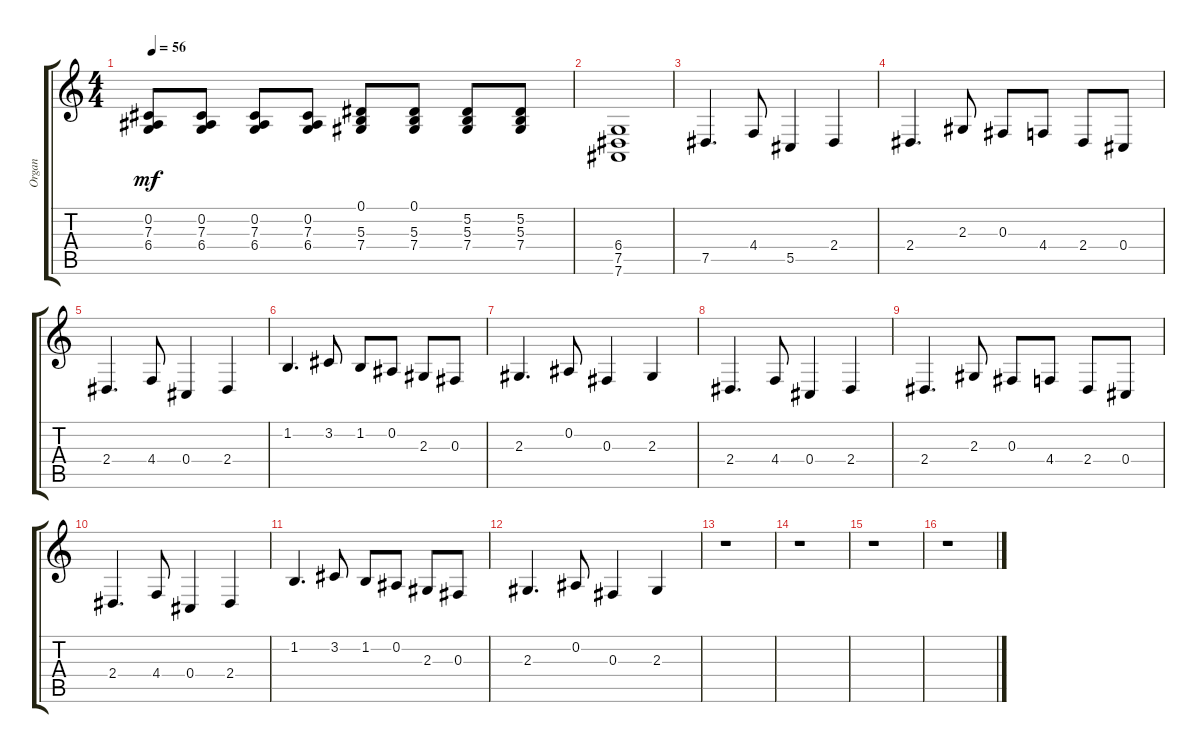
\track ("Organ" "Organ") {instrument churchorgan}
\staff {score tabs}
\tuning (Eb4 Bb3 Gb3 Db3 Ab2 Eb2) {hide}
\ts (4 4)
\tempo 56
\clef g2
\ks c
(0.2 7.3 6.4).8{dy mf} (0.2 7.3 6.4).8 (0.2 7.3 6.4).8 (0.2 7.3 6.4).8 (0.1 5.3 7.4).8 (0.1 5.3 7.4).8 (5.2 5.3 7.4).8 (5.2 5.3 7.4).8 |
(6.4 7.5 7.6).1 |
7.5.4{d} 4.4.8 5.5.4 2.4.4 |
2.4.4{d} 2.3.8 0.3.8 4.4.8 2.4.8 0.4.8 |
2.4.4{d} 4.4.8 0.4.4 2.4.4 |
1.2.4{d} 3.2.8 1.2.8 0.2.8 2.3.8 0.3.8 |
2.3.4{d} 0.2.8 0.3.4 2.3.4 |
2.4.4{d} 4.4.8 0.4.4 2.4.4 |
2.4.4{d} 2.3.8 0.3.8 4.4.8 2.4.8 0.4.8 |
2.4.4{d} 4.4.8 0.4.4 2.4.4 |
1.2.4{d} 3.2.8 1.2.8 0.2.8 2.3.8 0.3.8 |
2.3.4{d} 0.2.8 0.3.4 2.3.4 |
r.1 |
r.1 |
r.1 |
r.1
